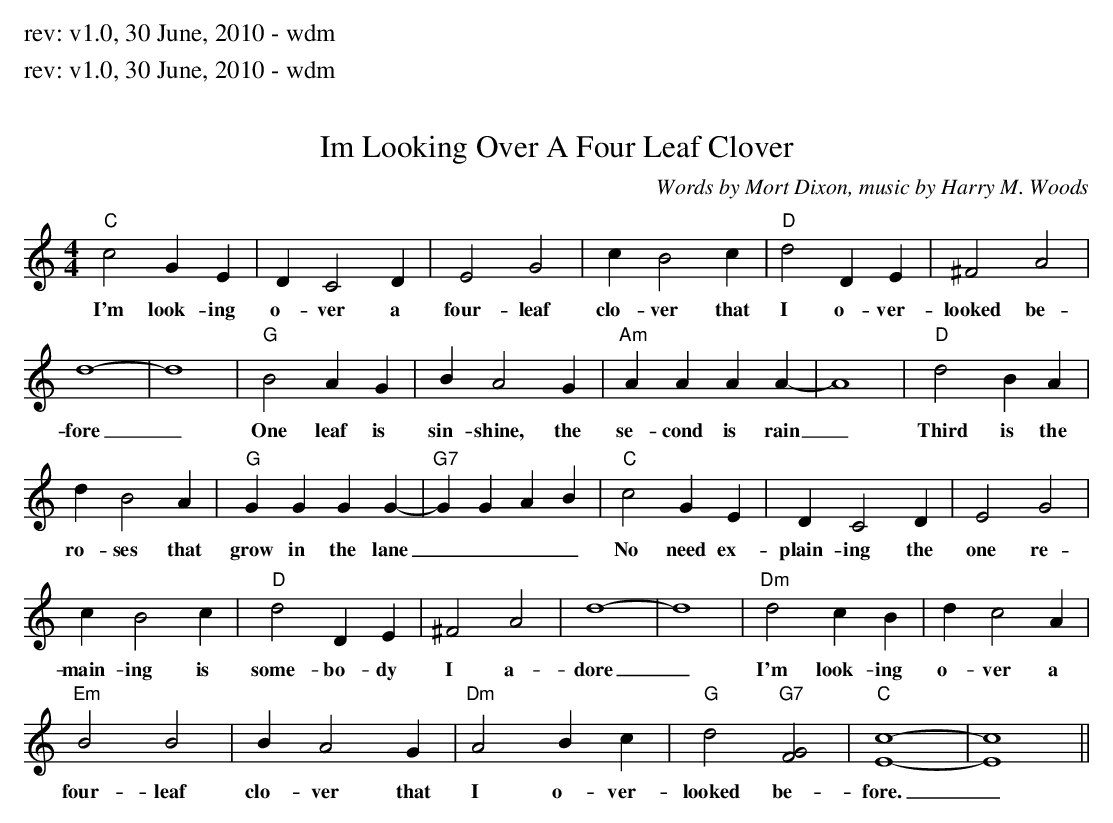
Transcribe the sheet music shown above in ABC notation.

X:1
T: Im Looking Over A Four Leaf Clover
O: Words by Mort Dixon, music by Harry M. Woods
M: 4/4
K: Cmaj
"C"c4G2 E2 | D2 C4 D2 | E4 G4 |c2 B4 c2 | "D"d4 D2 E2 | ^F4 A4 |
w:I'm look-ing o-ver a four- leaf clo-ver that I o-ver-looked be-
d8- | d8 | "G"B4 A2 G2 | B2 A4 G2 | "Am"A2 A2 A2 A2- | A8 | "D"d4 B2 A2 |
w:fore_ One leaf is sin-shine, the se-cond is rain_ Third is the
d2 B4 A2 | "G"G2 G2 G2 G2- |"G7"G2 G2 A2 B2 | "C"c4 G2 E2 | D2 C4 D2 | E4 G4 |
w:ro-ses that grow in the lane____ No need ex-plain-ing the one re-
c2 B4 c2 | "D"d4 D2 E2 | ^F4 A4 | d8- | d8 | "Dm"d4 c2 B2 | d2 c4 A2 |
w:main-ing is some-bo-dy I a-dore_ I'm look-ing o-ver a
"Em"B4 B4 | B2 A4 G2 | "Dm"A4 B2 c2 | "G"d4 "G7"[F G]4 | "C"[Ec]8- | [Ec]8 ||
w:four-leaf clo-ver that I o-ver-looked be-fore._
